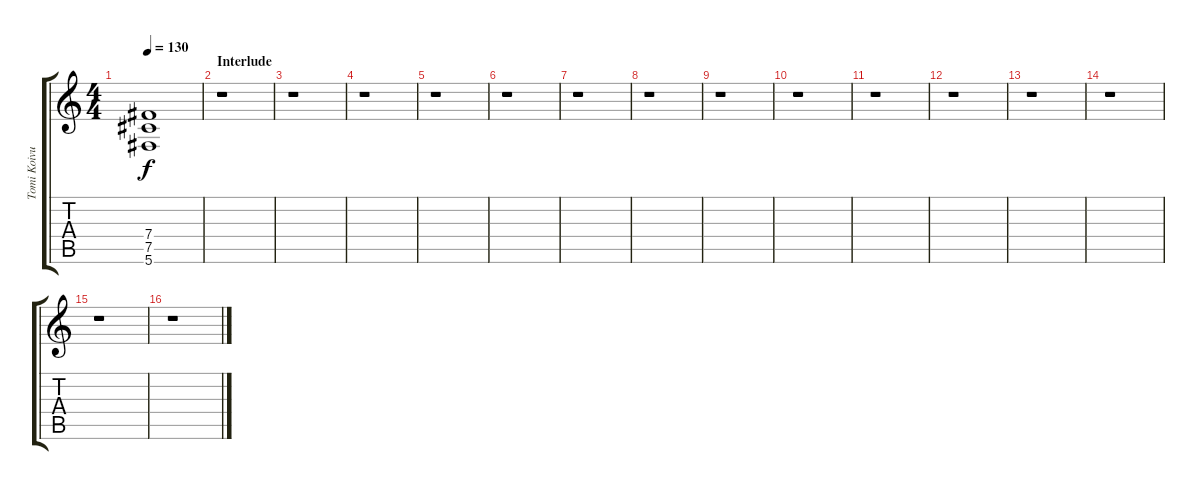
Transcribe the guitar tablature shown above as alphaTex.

\track ("Tomi Koivusaari" "Tomi Koivu") {instrument distortionguitar}
\staff {score tabs}
\tuning (Db4 Ab3 E3 B2 Gb2 Db2) {hide}
\ts (4 4)
\tempo 130
\clef g2
\ks c
(7.4{t} 7.5{t} 5.6{t}).1{dy f} |
\section ("" "Interlude")
r.1{balance 8} |
r.1 |
r.1 |
r.1 |
r.1 |
r.1 |
r.1 |
r.1 |
r.1 |
r.1 |
r.1 |
r.1 |
r.1 |
r.1 |
r.1
